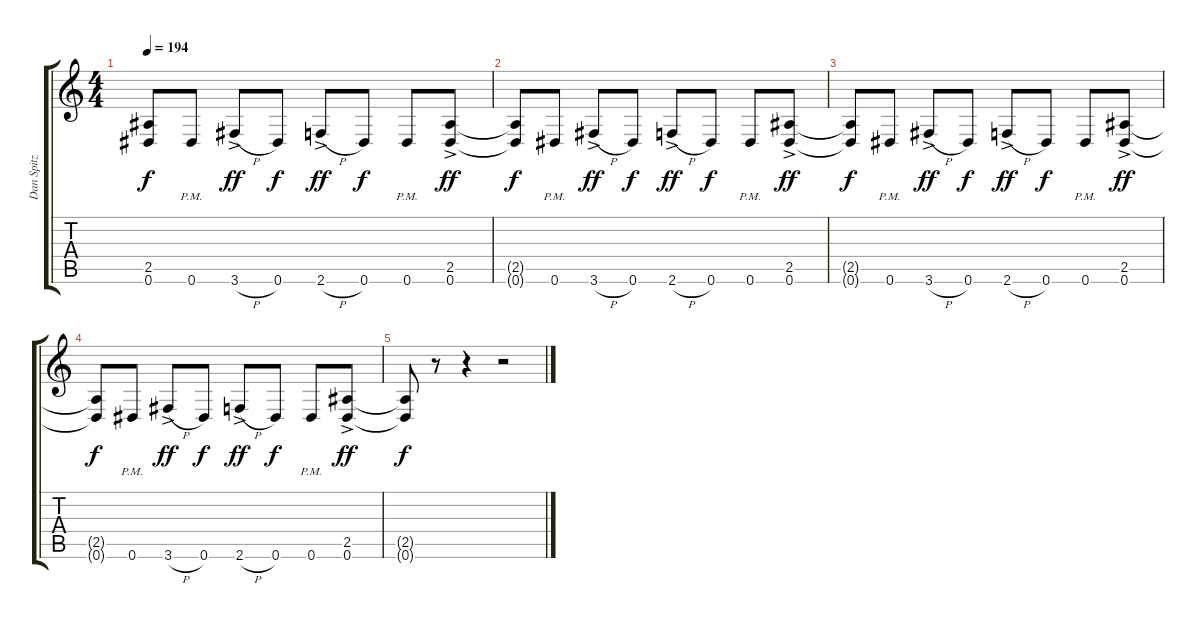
\track ("Dan Spitz Rhy" "Dan Spitz ") {instrument distortionguitar}
\staff {score tabs}
\tuning (Eb4 Bb3 Gb3 Db3 Ab2 Eb2) {hide}
\ts (4 4)
\tempo 194
\clef g2
\ks c
(2.5{t} 0.6{t}).8{dy f} 0.6{pm}.8 3.6{h ac}.8{dy ff} 0.6.8{dy f} 2.6{h ac}.8{dy ff} 0.6.8{dy f} 0.6{pm}.8 (2.5 0.6{ac}).8{dy ff} |
(2.5{t} 0.6{t}).8{dy f} 0.6{pm}.8 3.6{h ac}.8{dy ff} 0.6.8{dy f} 2.6{h ac}.8{dy ff} 0.6.8{dy f} 0.6{pm}.8 (2.5 0.6{ac}).8{dy ff} |
(2.5{t} 0.6{t}).8{dy f} 0.6{pm}.8 3.6{h ac}.8{dy ff} 0.6.8{dy f} 2.6{h ac}.8{dy ff} 0.6.8{dy f} 0.6{pm}.8 (2.5 0.6{ac}).8{dy ff} |
(2.5{t} 0.6{t}).8{dy f} 0.6{pm}.8 3.6{h ac}.8{dy ff} 0.6.8{dy f} 2.6{h ac}.8{dy ff} 0.6.8{dy f} 0.6{pm}.8 (2.5 0.6{ac}).8{dy ff} |
(2.5{t} 0.6{t}).8{dy f} r.8 r.4 r.2
